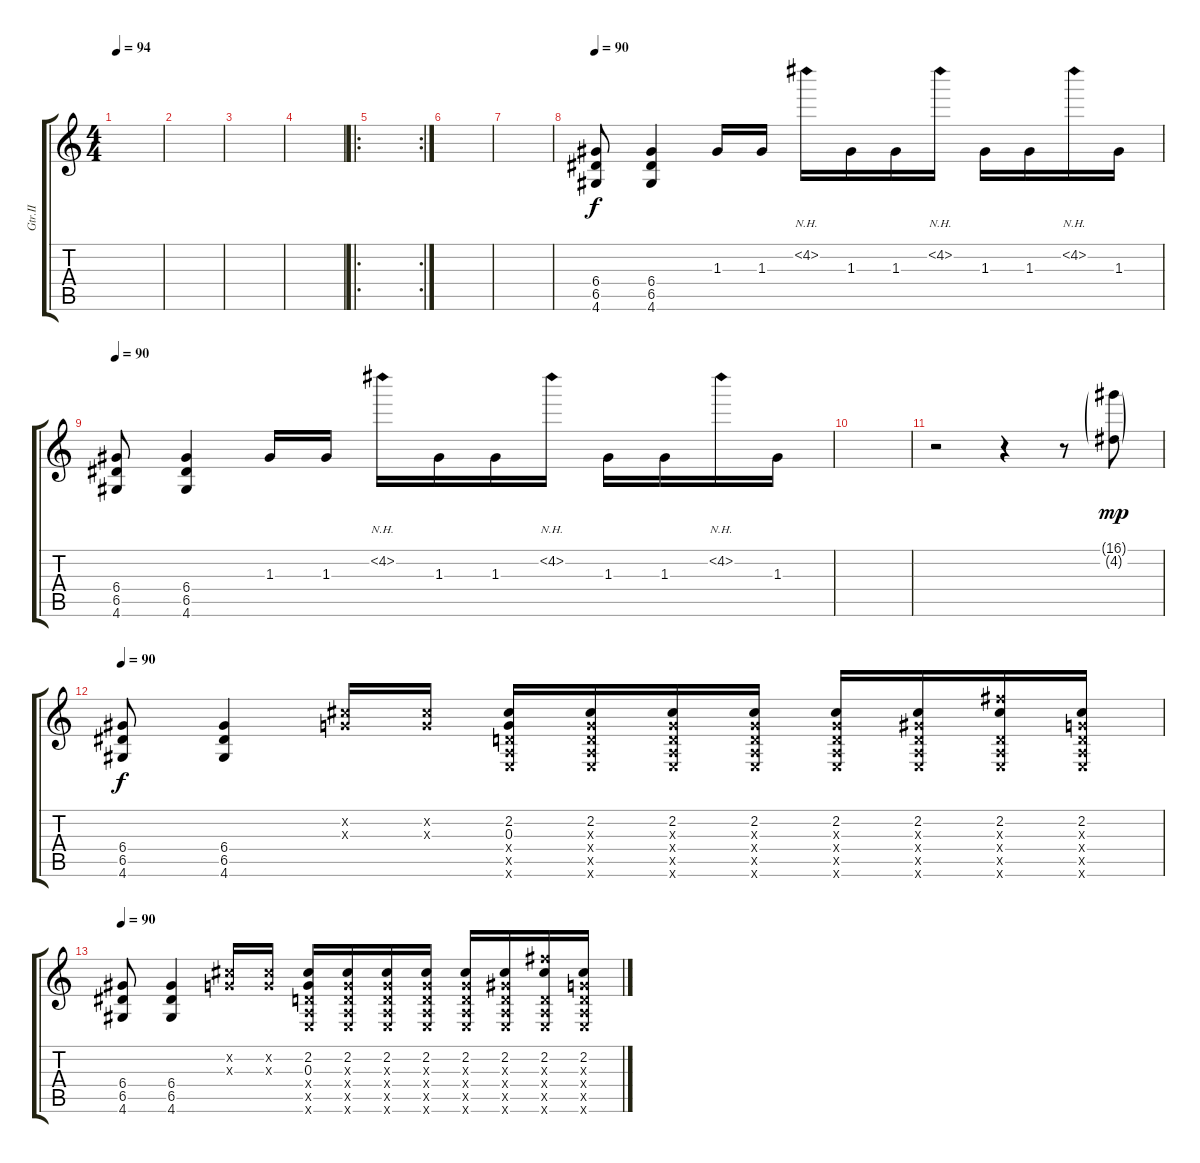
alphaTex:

\track ("Gtr.II" "Gtr.II") {instrument overdrivenguitar}
\staff {score tabs}
\tuning (E4 B3 G3 D3 A2 E2) {hide}
\ts (4 4)
\tempo 94
\clef g2
\ks c
|
|
|
|
\ro
\rc 2
|
|
|
\tempo 90
(6.4 6.5 4.6).8{volume 16 instrument distortionguitar} (6.4 6.5 4.6).4 1.3.16 1.3.16 4.2{nh}.16 1.3.16 1.3.16 4.2{nh}.16 1.3.16 1.3.16 4.2{nh}.16 1.3.16 |
\tempo 90
(6.4 6.5 4.6).8{instrument distortionguitar} (6.4 6.5 4.6).4 1.3.16 1.3.16 4.2{nh}.16 1.3.16 1.3.16 4.2{nh}.16 1.3.16 1.3.16 4.2{nh}.16 1.3.16 |
|
r.2 r.4 r.8 (16.1{g} 4.2{g}).8{dy mp} |
\tempo 90
(6.4 6.5 4.6).8{dy f volume 16 instrument distortionguitar} (6.4 6.5 4.6).4 (2.2{x} 0.3{x}).16 (2.2{x} 0.3{x}).16 (2.2 0.3 0.4{x} 0.5{x} 0.6{x}).16 (2.2 0.3{x} 0.4{x} 0.5{x} 0.6{x}).16 (2.2 0.3{x} 0.4{x} 0.5{x} 0.6{x}).16 (2.2 0.3{x} 0.4{x} 0.5{x} 0.6{x}).16 (2.2 0.3{x} 0.4{x} 0.5{x} 0.6{x}).16 (2.2 1.3{x} 0.4{x} 0.5{x} 0.6{x}).16 (2.2 11.3{x} 0.4{x} 0.5{x} 0.6{x}).16 (2.2 0.3{x} 0.4{x} 0.5{x} 0.6{x}).16 |
\tempo 90
(6.4 6.5 4.6).8{volume 16 instrument distortionguitar} (6.4 6.5 4.6).4 (2.2{x} 0.3{x}).16 (2.2{x} 0.3{x}).16 (2.2 0.3 0.4{x} 0.5{x} 0.6{x}).16 (2.2 0.3{x} 0.4{x} 0.5{x} 0.6{x}).16 (2.2 0.3{x} 0.4{x} 0.5{x} 0.6{x}).16 (2.2 0.3{x} 0.4{x} 0.5{x} 0.6{x}).16 (2.2 0.3{x} 0.4{x} 0.5{x} 0.6{x}).16 (2.2 1.3{x} 0.4{x} 0.5{x} 0.6{x}).16 (2.2 11.3{x} 0.4{x} 0.5{x} 0.6{x}).16 (2.2 0.3{x} 0.4{x} 0.5{x} 0.6{x}).16
